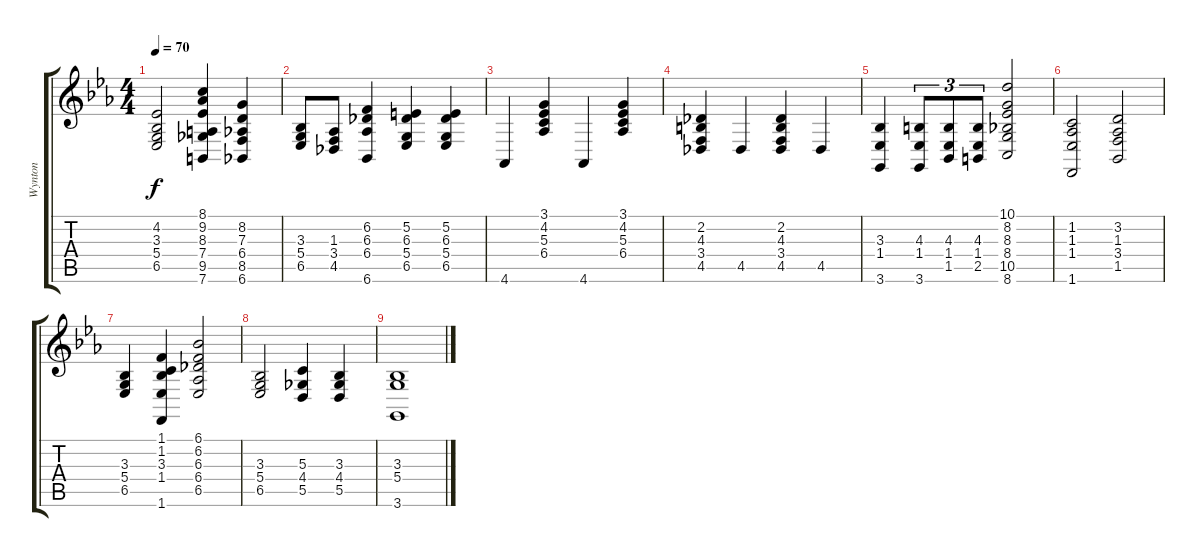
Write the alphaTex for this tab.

\track ("Wynton" "Wynton") {instrument brightacousticpiano}
\staff {score tabs}
\tuning (E4 B3 G3 D3 A2 E2) {hide}
\ts (4 4)
\tempo 70
\clef g2
\ks eb
(4.2 3.3 5.4 6.5).2{dy f} (8.1 9.2 8.3 7.4 9.5 7.6).4 (8.2 7.3 6.4 8.5 6.6).4 |
(3.3 5.4 6.5).8 (1.3 3.4 4.5).8 (6.2 6.3 6.4 6.6).4 (5.2 6.3 5.4 6.5).4 (5.2 6.3 5.4 6.5).4 |
4.6.4 (3.1 4.2 5.3 6.4).4 4.6.4 (3.1 4.2 5.3 6.4).4 |
(2.2 4.3 3.4 4.5).4 4.5.4 (2.2 4.3 3.4 4.5).4 4.5.4 |
(3.3 1.4 3.6).4 (4.3 1.4 3.6).8{tu (3 2)} (4.3 1.4 1.5).8{tu (3 2)} (4.3 1.4 2.5).8{tu (3 2)} (10.1 8.2 8.3 8.4 10.5 8.6).2 |
(1.2 1.3 1.4 1.6).2 (3.2 1.3 3.4 1.5).2 |
(3.3 5.4 6.5).4 (1.1 1.2 3.3 1.4 1.6).4 (6.1 6.2 6.3 6.4 6.5).2 |
(3.3 5.4 6.5).2 (5.3 4.4 5.5).4 (3.3 4.4 5.5).4 |
(3.3 5.4 3.6).1
